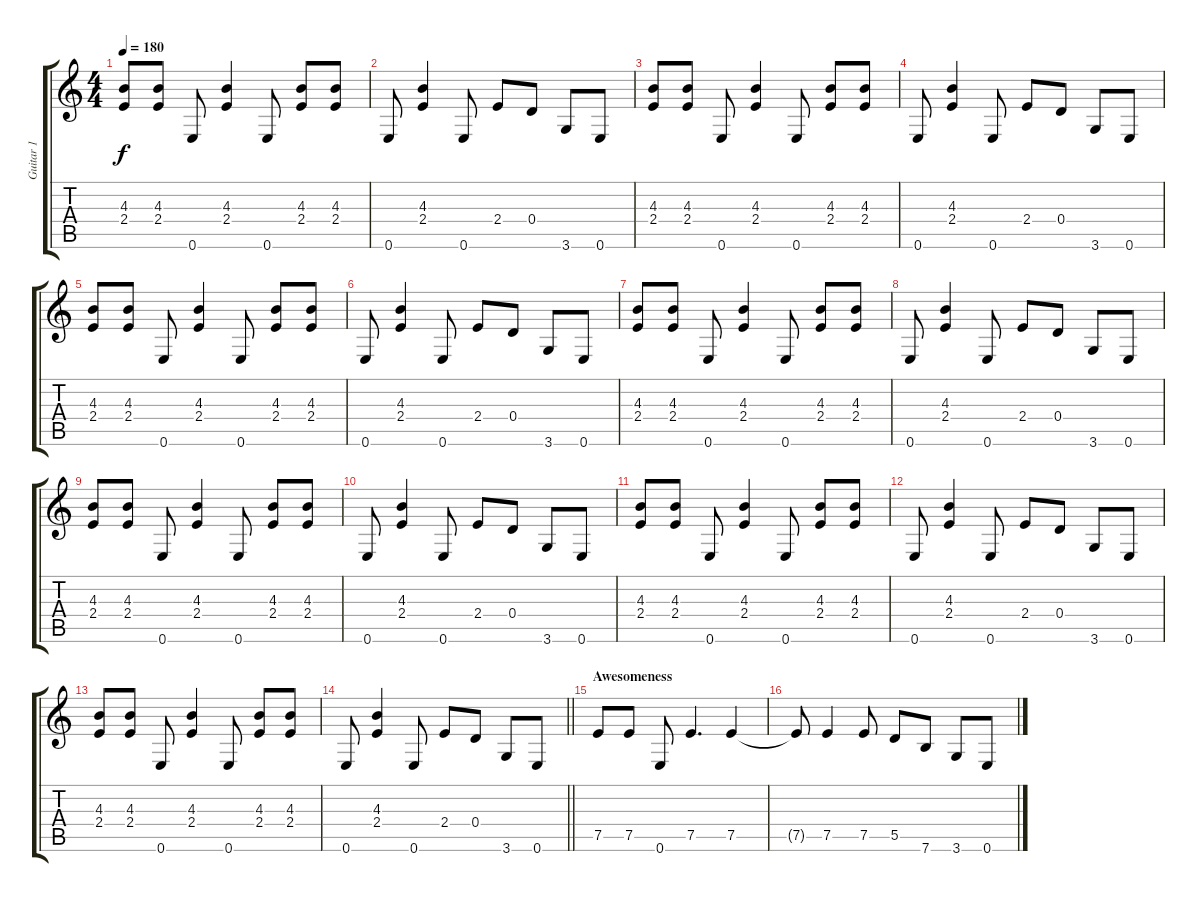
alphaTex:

\track ("Guitar 1" "Guitar 1") {instrument distortionguitar}
\staff {score tabs}
\tuning (E4 B3 G3 D3 A2 E2) {hide}
\ts (4 4)
\tempo 180
\clef g2
\ks c
(4.3 2.4).8{dy f} (4.3 2.4).8 0.6.8 (4.3 2.4).4 0.6.8 (4.3 2.4).8 (4.3 2.4).8 |
0.6.8 (4.3 2.4).4 0.6.8 2.4.8 0.4.8 3.6.8 0.6.8 |
(4.3 2.4).8 (4.3 2.4).8 0.6.8 (4.3 2.4).4 0.6.8 (4.3 2.4).8 (4.3 2.4).8 |
0.6.8 (4.3 2.4).4 0.6.8 2.4.8 0.4.8 3.6.8 0.6.8 |
(4.3 2.4).8 (4.3 2.4).8 0.6.8 (4.3 2.4).4 0.6.8 (4.3 2.4).8 (4.3 2.4).8 |
0.6.8 (4.3 2.4).4 0.6.8 2.4.8 0.4.8 3.6.8 0.6.8 |
(4.3 2.4).8 (4.3 2.4).8 0.6.8 (4.3 2.4).4 0.6.8 (4.3 2.4).8 (4.3 2.4).8 |
0.6.8 (4.3 2.4).4 0.6.8 2.4.8 0.4.8 3.6.8 0.6.8 |
(4.3 2.4).8 (4.3 2.4).8 0.6.8 (4.3 2.4).4 0.6.8 (4.3 2.4).8 (4.3 2.4).8 |
0.6.8 (4.3 2.4).4 0.6.8 2.4.8 0.4.8 3.6.8 0.6.8 |
(4.3 2.4).8 (4.3 2.4).8 0.6.8 (4.3 2.4).4 0.6.8 (4.3 2.4).8 (4.3 2.4).8 |
0.6.8 (4.3 2.4).4 0.6.8 2.4.8 0.4.8 3.6.8 0.6.8 |
(4.3 2.4).8 (4.3 2.4).8 0.6.8 (4.3 2.4).4 0.6.8 (4.3 2.4).8 (4.3 2.4).8 |
\barLineRight lightlight
0.6.8 (4.3 2.4).4 0.6.8 2.4.8 0.4.8 3.6.8 0.6.8 |
\section ("" "Awesomeness")
7.5.8 7.5.8 0.6.8 7.5.4{d} 7.5.4 |
7.5{t}.8 7.5.4 7.5.8 5.5.8 7.6.8 3.6.8 0.6.8
